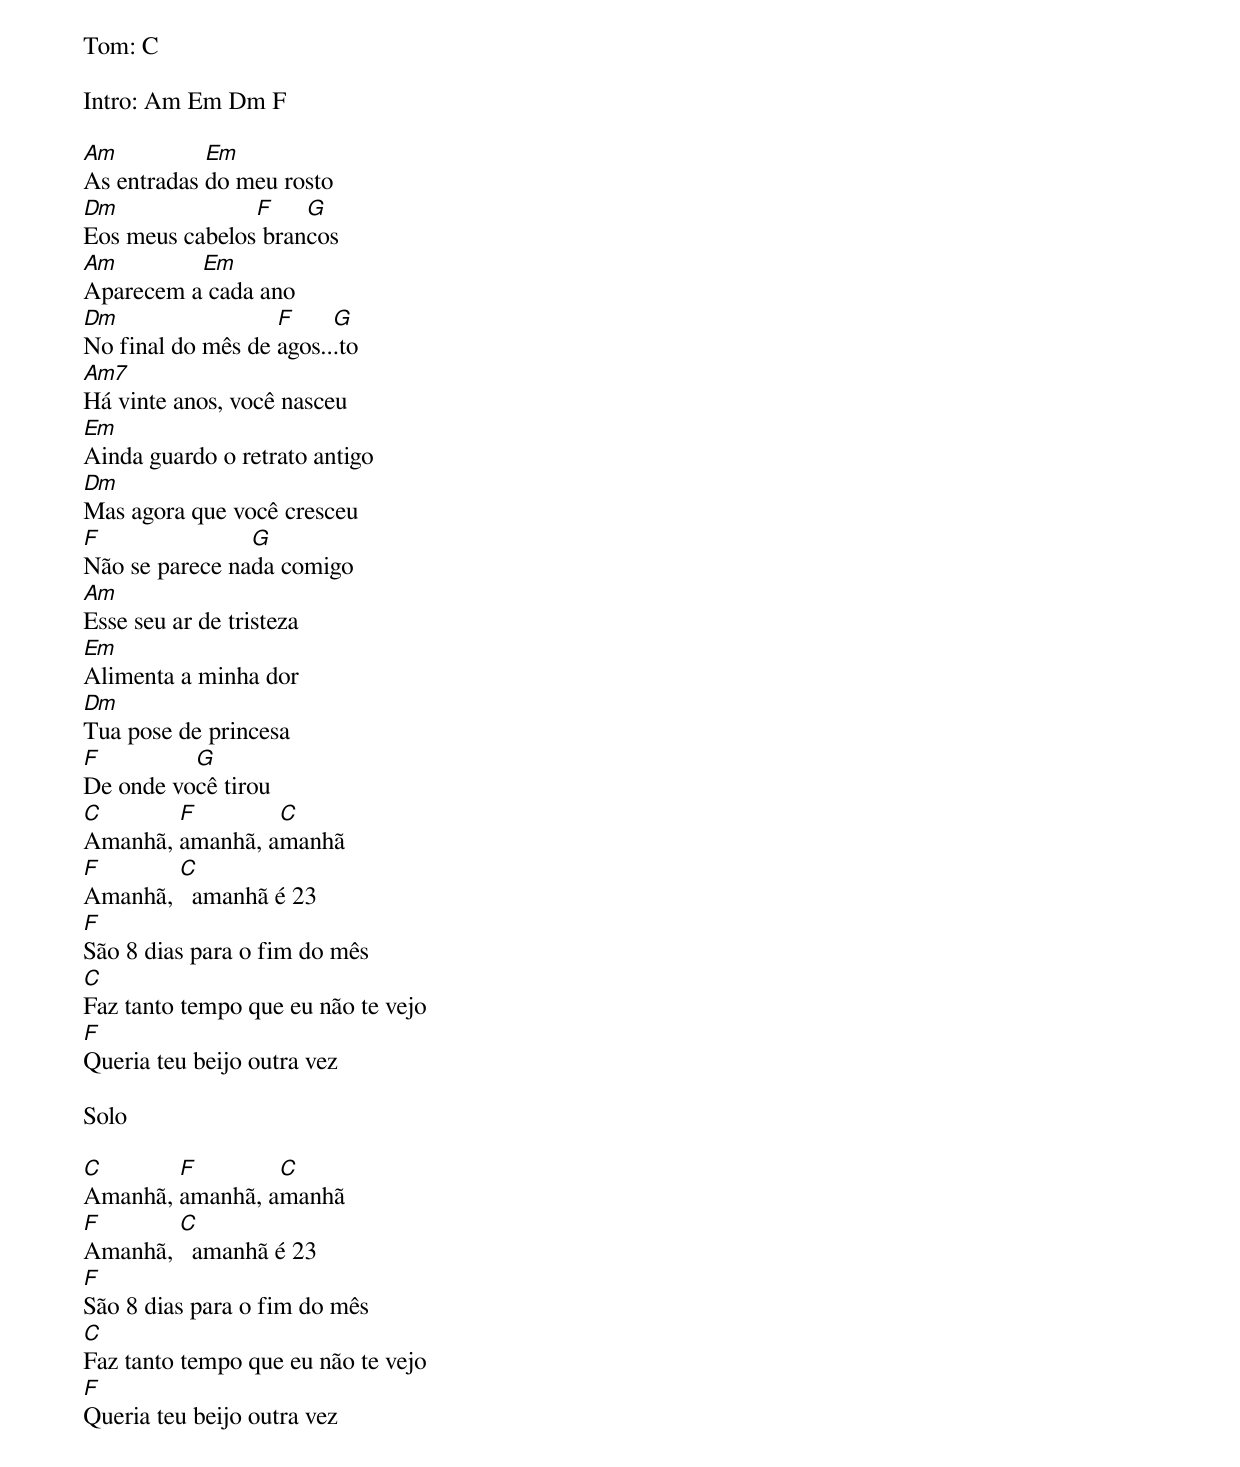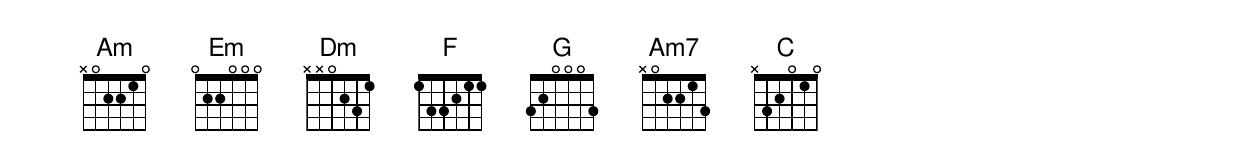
Tom: C

Intro: Am Em Dm F

Am          Em
As entradas do meu rosto
Dm              F    G
Eos meus cabelos brancos
Am        Em
Aparecem a cada ano
Dm                 F     G
No final do mês de agos...to
Am7
Há vinte anos, você nasceu
Em
Ainda guardo o retrato antigo
Dm
Mas agora que você cresceu
F               G
Não se parece nada comigo
Am
Esse seu ar de tristeza
Em
Alimenta a minha dor
Dm
Tua pose de princesa
F         G
De onde você tirou
C       F        C
Amanhã, amanhã, amanhã
F       C
Amanhã,   amanhã é 23
F
São 8 dias para o fim do mês
C
Faz tanto tempo que eu não te vejo
F
Queria teu beijo outra vez

Solo

C       F        C
Amanhã, amanhã, amanhã
F       C
Amanhã,   amanhã é 23
F
São 8 dias para o fim do mês
C
Faz tanto tempo que eu não te vejo
F
Queria teu beijo outra vez
